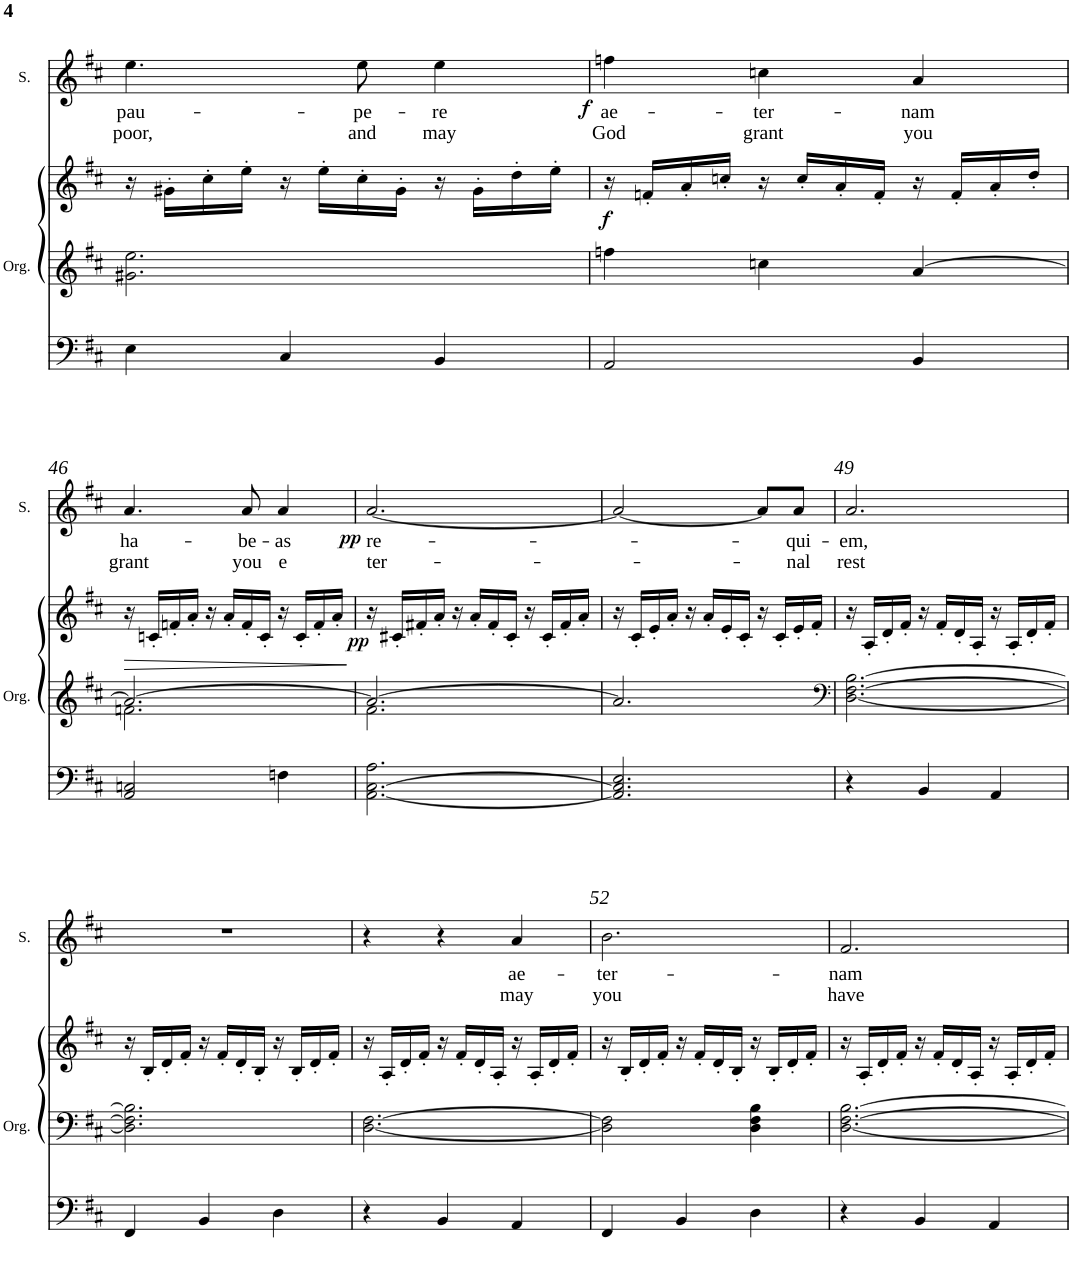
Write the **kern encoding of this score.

**kern	**kern	**kern	**dynam	**kern	**text	**text	**dynam
*part2	*part2	*part2	*part2	*part1	*part1	*part1	*part1
*staff4	*staff3	*staff2	*staff2/3/4	*staff1	*staff1	*staff1	*staff1
*I"Organ	*	*	*	*I"Soprano	*	*	*
*I'Org.	*	*	*	*I'S.	*	*	*
!!LO:PB:g=z
*clefF4	*clefG2	*clefG2	*	*clefG2	*	*	*
*k[f#c#]	*k[f#c#]	*k[f#c#]	*	*k[f#c#]	*	*	*
*D:	*D:	*D:	*	*D:	*	*	*
*M3/4	*M3/4	*M3/4	*	*M3/4	*	*	*
=44	=44	=44	=44	=44	=44	=44	=44
!	!	!	!	!	!LO:LY:b	!LO:LY:b	!
4E\	2.g#X\ 2.ee\	16r	.	4.ee\	pau-	poor,	.
.	.	16g#X'\LL	.	.	.	.	.
.	.	16cc#'\	.	.	.	.	.
.	.	16ee'\JJ	.	.	.	.	.
4C#/	.	16r	.	.	.	.	.
.	.	16ee'\LL	.	.	.	.	.
!	!	!	!	!	!LO:LY:b	!LO:LY:b	!
.	.	16cc#'\	.	8ee\	-pe-	and	.
.	.	16g#'\JJ	.	.	.	.	.
!	!	!	!	!	!LO:LY:b	!LO:LY:b	!
4BB/	.	16r	.	4ee\	-re	may	.
.	.	16g#'\LL	.	.	.	.	.
.	.	16dd'\	.	.	.	.	.
.	.	16ee'\JJ	.	.	.	.	.
=45	=45	=45	=45	=45	=45	=45	=45
!	!	!	!LO:DY:b	!	!LO:LY:b	!LO:LY:b	!LO:DY:b
2AA/	4ffn\	16r	f	4ffn\	ae-	God	f
.	.	16fn'/LL	.	.	.	.	.
.	.	16a'/	.	.	.	.	.
.	.	16ccn'/JJ	.	.	.	.	.
!	!	!	!	!	!LO:LY:b	!LO:LY:b	!
.	4ccn\	16r	.	4ccn\	-ter-	grant	.
.	.	16cc'/LL	.	.	.	.	.
.	.	16a'/	.	.	.	.	.
.	.	16f'/JJ	.	.	.	.	.
!	!	!	!	!	!LO:LY:b	!LO:LY:b	!
4BB/	[4a/	16r	.	4a/	-nam	you	.
.	.	16f'/LL	.	.	.	.	.
.	.	16a'/	.	.	.	.	.
.	.	16dd'/JJ	.	.	.	.	.
!!LO:LB:g=z
=46	=46	=46	=46	=46	=46	=46	=46
*	*^	*	*	*	*	*	*
!	!	!	!	!	!	!LO:LY:b	!LO:LY:b	!
2AA/ 2Cn/	2.a/_	2.fn\	16r	.	4.a/	ha-	grant	.
.	.	.	16cn'/LL	.	.	.	.	.
.	.	.	16fn'/	.	.	.	.	.
.	.	.	16a'/JJ	.	.	.	.	.
.	.	.	16r	.	.	.	.	.
.	.	.	16a'/LL	.	.	.	.	.
!	!	!	!	!	!	!LO:LY:b	!LO:LY:b	!
.	.	.	16f'/	.	8a/	-be-	you	.
.	.	.	16c'/JJ	.	.	.	.	.
!	!	!	!	!	!	!LO:LY:b	!LO:LY:b	!
4Fn\	.	.	16r	.	4a/	-as	e	.
.	.	.	16c'/LL	.	.	.	.	.
.	.	.	16f'/	.	.	.	.	.
.	.	.	16a'/JJ	.	.	.	.	.
=47	=47	=47	=47	=47	=47	=47	=47	=47
!	!	!	!	!LO:DY:b	!	!LO:LY:b	!LO:LY:b	!LO:DY:b
[2.AA\ [2.C#\ 2.A\	2.a/_	2.f#\	16r	pp	[2.a/	re-	ter-	pp
.	.	.	16c#X'/LL	.	.	.	.	.
.	.	.	16f#X'/	.	.	.	.	.
.	.	.	16a'/JJ	.	.	.	.	.
.	.	.	16r	.	.	.	.	.
.	.	.	16a'/LL	.	.	.	.	.
.	.	.	16f#'/	.	.	.	.	.
.	.	.	16c#'/JJ	.	.	.	.	.
.	.	.	16r	.	.	.	.	.
.	.	.	16c#'/LL	.	.	.	.	.
.	.	.	16f#'/	.	.	.	.	.
.	.	.	16a'/JJ	.	.	.	.	.
*	*v	*v	*	*	*	*	*	*
=48	=48	=48	=48	=48	=48	=48	=48
2.AA/] 2.C#/] 2.E/	2.a/]	16r	.	2a/_	.	.	.
.	.	16c#'/LL	.	.	.	.	.
.	.	16e'/	.	.	.	.	.
.	.	16a'/JJ	.	.	.	.	.
.	.	16r	.	.	.	.	.
.	.	16a'/LL	.	.	.	.	.
.	.	16e'/	.	.	.	.	.
.	.	16c#'/JJ	.	.	.	.	.
.	.	16r	.	8a/L]	.	.	.
.	.	16c#'/LL	.	.	.	.	.
!	!	!	!	!	!LO:LY:b	!LO:LY:b	!
.	.	16e'/	.	8a/J	-qui-	-nal	.
.	.	16f#'/JJ	.	.	.	.	.
=49	=49	=49	=49	=49	=49	=49	=49
*	*clefF4	*	*	*	*	*	*
!	!	!	!	!	!LO:LY:b	!LO:LY:b	!
4r	[2.D\ [2.F#\ [2.B\	16r	.	2.a/	-em,	rest	.
.	.	16A'/LL	.	.	.	.	.
.	.	16d'/	.	.	.	.	.
.	.	16f#'/JJ	.	.	.	.	.
4BB/	.	16r	.	.	.	.	.
.	.	16f#'/LL	.	.	.	.	.
.	.	16d'/	.	.	.	.	.
.	.	16A'/JJ	.	.	.	.	.
4AA/	.	16r	.	.	.	.	.
.	.	16A'/LL	.	.	.	.	.
.	.	16d'/	.	.	.	.	.
.	.	16f#'/JJ	.	.	.	.	.
!!LO:LB:g=z
=50	=50	=50	=50	=50	=50	=50	=50
4FF#/	2.D\] 2.F#\] 2.B\]	16r	.	2.r	.	.	.
.	.	16B'/LL	.	.	.	.	.
.	.	16d'/	.	.	.	.	.
.	.	16f#'/JJ	.	.	.	.	.
4BB/	.	16r	.	.	.	.	.
.	.	16f#'/LL	.	.	.	.	.
.	.	16d'/	.	.	.	.	.
.	.	16B'/JJ	.	.	.	.	.
4D\	.	16r	.	.	.	.	.
.	.	16B'/LL	.	.	.	.	.
.	.	16d'/	.	.	.	.	.
.	.	16f#'/JJ	.	.	.	.	.
=51	=51	=51	=51	=51	=51	=51	=51
4r	[2.D\ [2.F#\	16r	.	4r	.	.	.
.	.	16A'/LL	.	.	.	.	.
.	.	16d'/	.	.	.	.	.
.	.	16f#'/JJ	.	.	.	.	.
4BB/	.	16r	.	4r	.	.	.
.	.	16f#'/LL	.	.	.	.	.
.	.	16d'/	.	.	.	.	.
.	.	16A'/JJ	.	.	.	.	.
!	!	!	!	!	!LO:LY:b	!LO:LY:b	!
4AA/	.	16r	.	4a/	ae-	may	.
.	.	16A'/LL	.	.	.	.	.
.	.	16d'/	.	.	.	.	.
.	.	16f#'/JJ	.	.	.	.	.
=52	=52	=52	=52	=52	=52	=52	=52
!	!	!	!	!	!LO:LY:b	!LO:LY:b	!
4FF#/	2D\] 2F#\]	16r	.	2.b\	-ter-	you	.
.	.	16B'/LL	.	.	.	.	.
.	.	16d'/	.	.	.	.	.
.	.	16f#'/JJ	.	.	.	.	.
4BB/	.	16r	.	.	.	.	.
.	.	16f#'/LL	.	.	.	.	.
.	.	16d'/	.	.	.	.	.
.	.	16B'/JJ	.	.	.	.	.
4D\	4D\ 4F#\ 4B\	16r	.	.	.	.	.
.	.	16B'/LL	.	.	.	.	.
.	.	16d'/	.	.	.	.	.
.	.	16f#'/JJ	.	.	.	.	.
=53	=53	=53	=53	=53	=53	=53	=53
!	!	!	!	!	!LO:LY:b	!LO:LY:b	!
4r	[2.D\ [2.F#\ [2.B\	16r	.	2.f#/	-nam	have	.
.	.	16A'/LL	.	.	.	.	.
.	.	16d'/	.	.	.	.	.
.	.	16f#'/JJ	.	.	.	.	.
4BB/	.	16r	.	.	.	.	.
.	.	16f#'/LL	.	.	.	.	.
.	.	16d'/	.	.	.	.	.
.	.	16A'/JJ	.	.	.	.	.
4AA/	.	16r	.	.	.	.	.
.	.	16A'/LL	.	.	.	.	.
.	.	16d'/	.	.	.	.	.
.	.	16f#'/JJ	.	.	.	.	.
=	=	=	=	=	=	=	=
*-	*-	*-	*-	*-	*-	*-	*-
